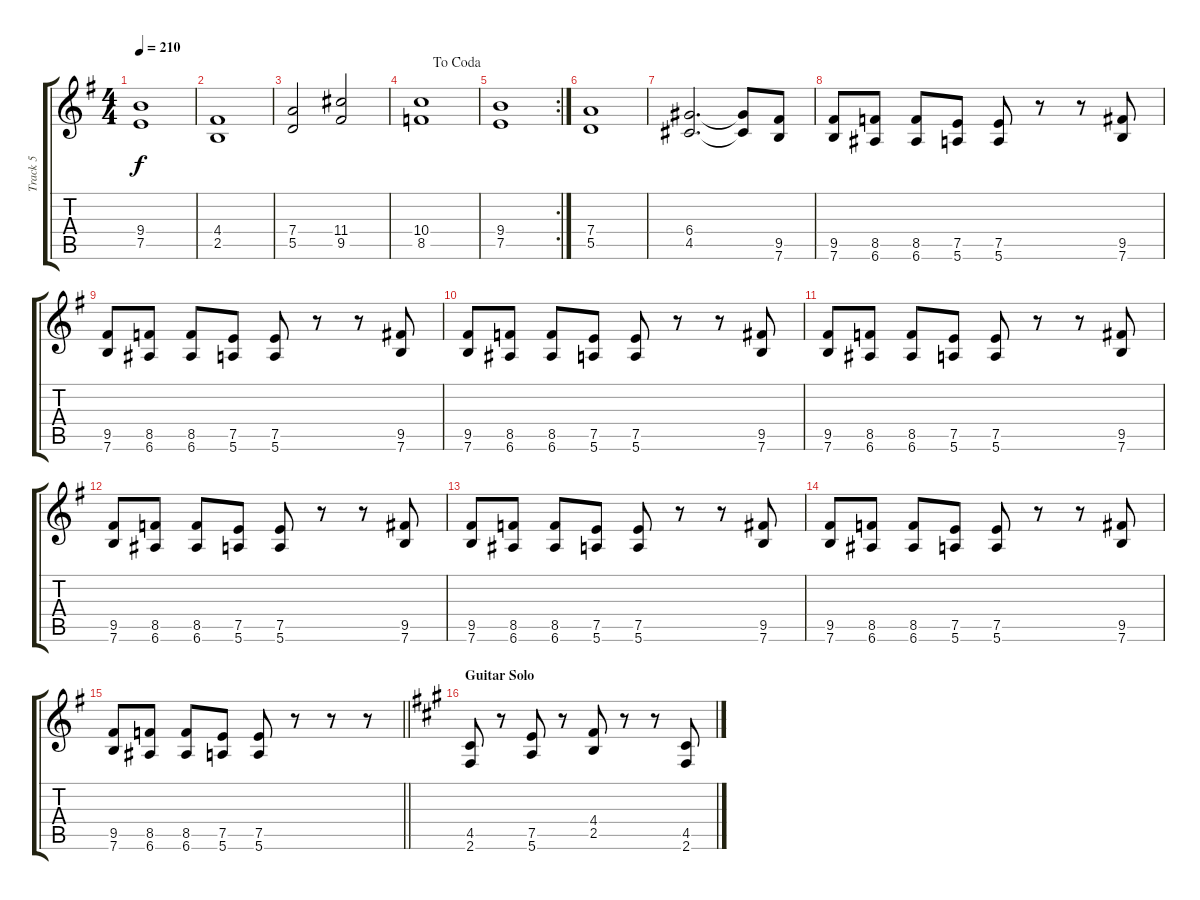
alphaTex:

\track ("Track 5" "Track 5") {instrument distortionguitar}
\staff {score tabs}
\tuning (E4 B3 G3 D3 A2 E2) {hide}
\ts (4 4)
\tempo 210
\clef g2
\ks g
(9.4 7.5).1{dy f} |
(4.4 2.5).1 |
(7.4 5.5).2 (11.4 9.5).2 |
\jump dacoda
(10.4 8.5).1 |
\rc 2
(9.4 7.5).1 |
(7.4 5.5).1 |
(6.4 4.5).2{d} (6.4{t} 4.5{t}).8 (9.5 7.6).8 |
(9.5 7.6).8 (8.5 6.6).8 (8.5 6.6).8 (7.5 5.6).8 (7.5 5.6).8 r.8 r.8 (9.5 7.6).8 |
(9.5 7.6).8 (8.5 6.6).8 (8.5 6.6).8 (7.5 5.6).8 (7.5 5.6).8 r.8 r.8 (9.5 7.6).8 |
(9.5 7.6).8 (8.5 6.6).8 (8.5 6.6).8 (7.5 5.6).8 (7.5 5.6).8 r.8 r.8 (9.5 7.6).8 |
(9.5 7.6).8 (8.5 6.6).8 (8.5 6.6).8 (7.5 5.6).8 (7.5 5.6).8 r.8 r.8 (9.5 7.6).8 |
(9.5 7.6).8 (8.5 6.6).8 (8.5 6.6).8 (7.5 5.6).8 (7.5 5.6).8 r.8 r.8 (9.5 7.6).8 |
(9.5 7.6).8 (8.5 6.6).8 (8.5 6.6).8 (7.5 5.6).8 (7.5 5.6).8 r.8 r.8 (9.5 7.6).8 |
(9.5 7.6).8 (8.5 6.6).8 (8.5 6.6).8 (7.5 5.6).8 (7.5 5.6).8 r.8 r.8 (9.5 7.6).8 |
\barLineRight lightlight
(9.5 7.6).8 (8.5 6.6).8 (8.5 6.6).8 (7.5 5.6).8 (7.5 5.6).8 r.8 r.8 r.8 |
\section ("" "Guitar Solo")
\ks a
(4.5 2.6).8 r.8 (7.5 5.6).8 r.8 (4.4 2.5).8 r.8 r.8 (4.5 2.6).8
